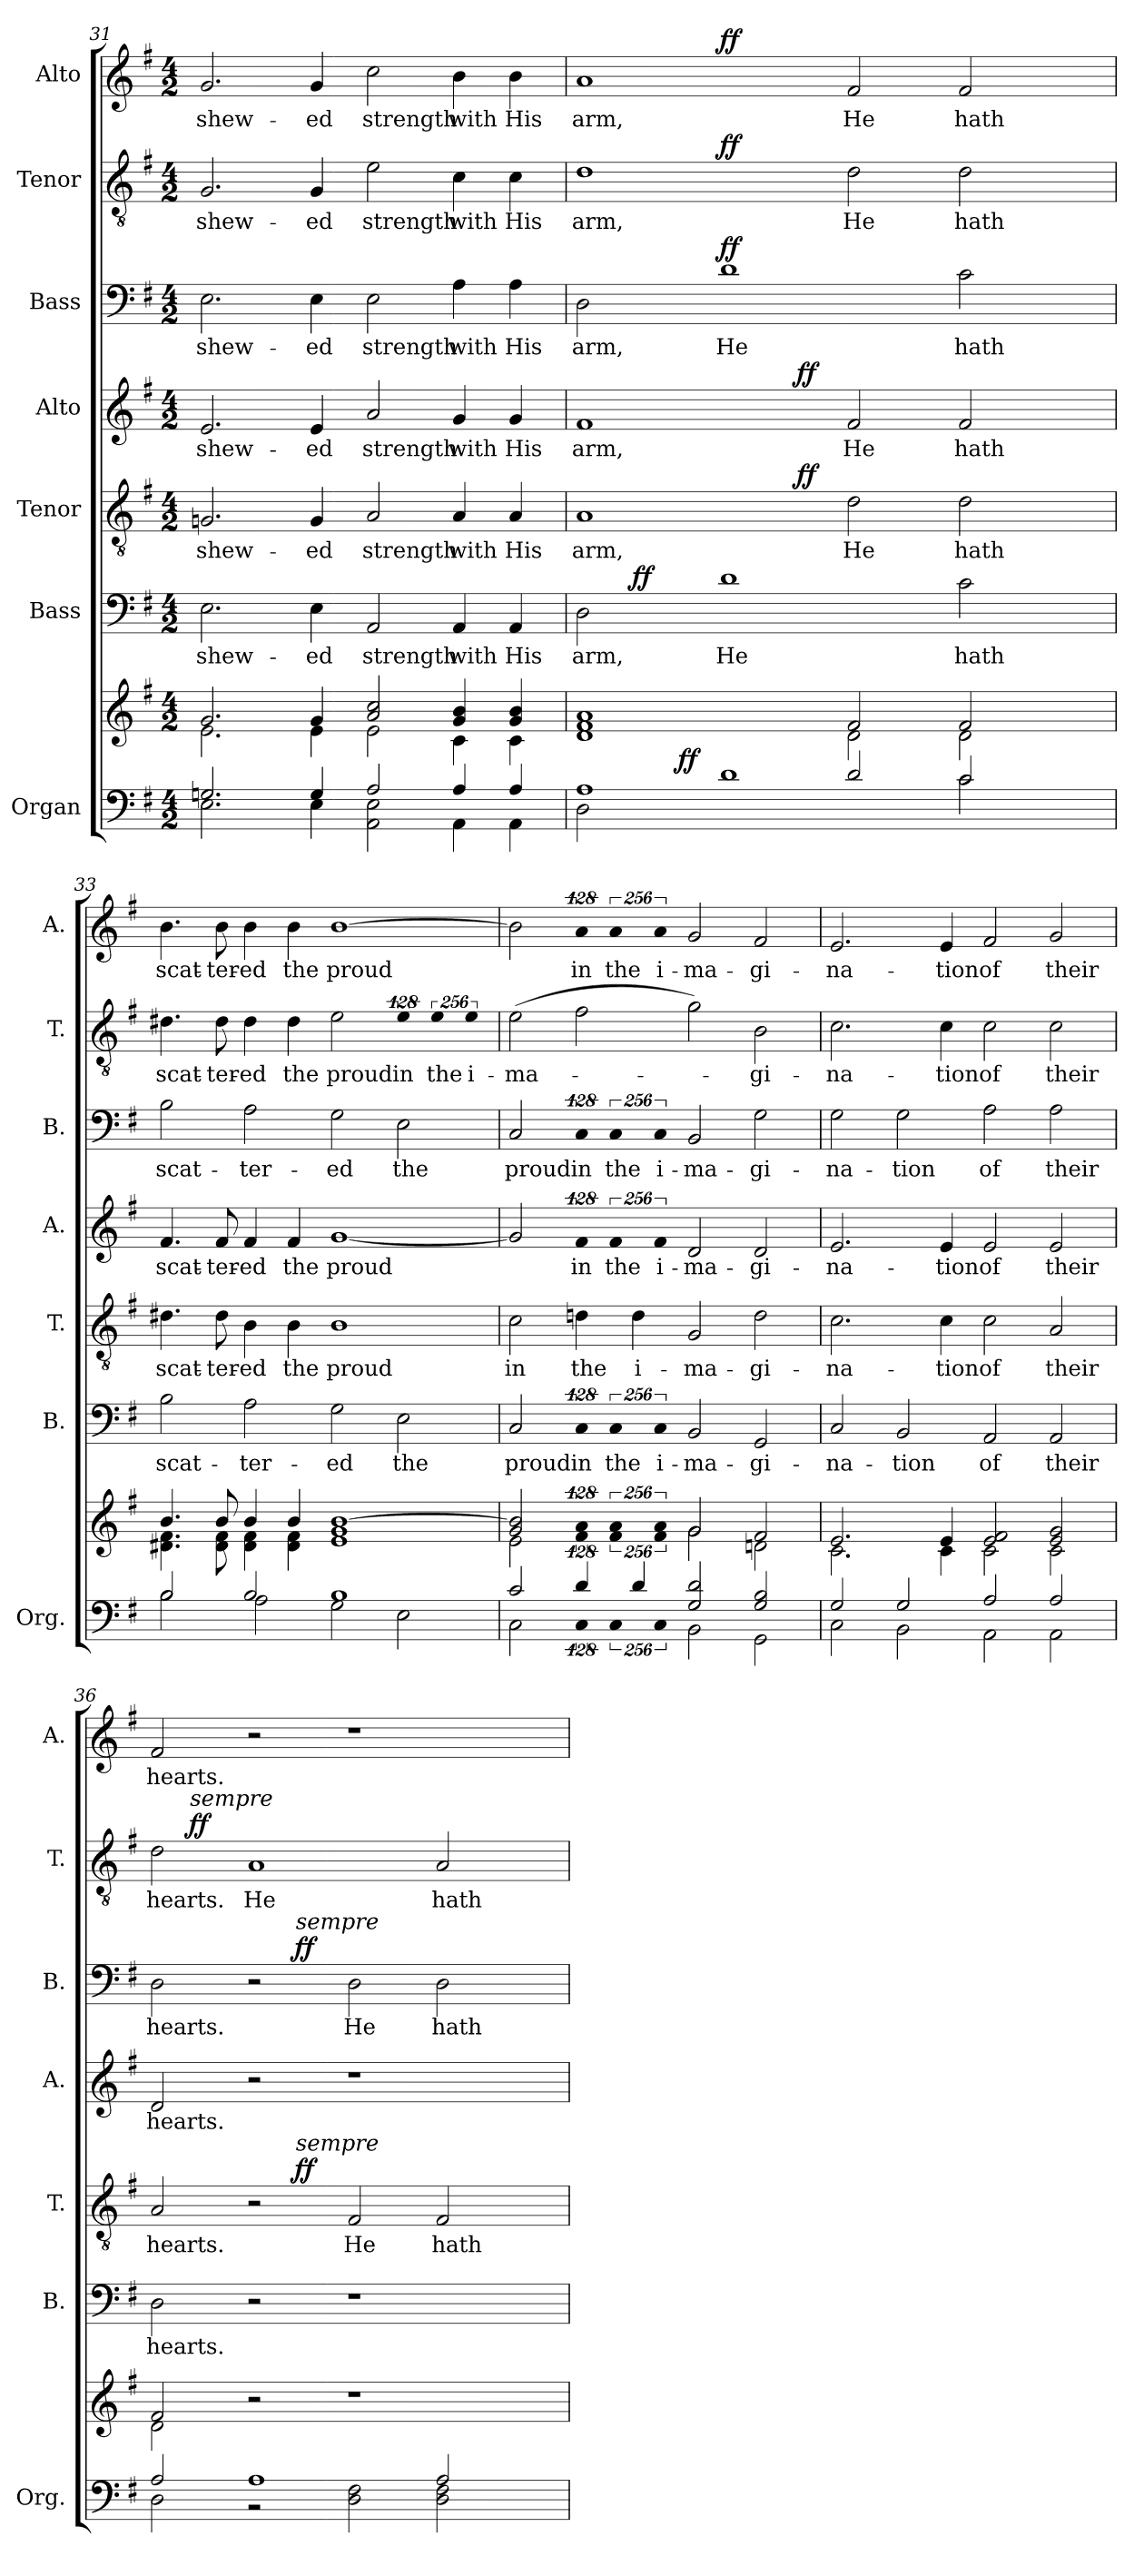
**kern	**kern	**dynam	**kern	**text	**dynam	**kern	**text	**dynam	**kern	**text	**dynam	**kern	**text	**dynam	**kern	**text	**dynam	**kern	**text	**dynam
*part7	*part7	*part7	*part6	*part6	*part6	*part5	*part5	*part5	*part4	*part4	*part4	*part3	*part3	*part3	*part2	*part2	*part2	*part1	*part1	*part1
*staff8	*staff7	*staff7/8	*staff6	*staff6	*staff6	*staff5	*staff5	*staff5	*staff4	*staff4	*staff4	*staff3	*staff3	*staff3	*staff2	*staff2	*staff2	*staff1	*staff1	*staff1
*I"Organ	*	*	*I"Bass	*	*	*I"Tenor	*	*	*I"Alto	*	*	*I"Bass	*	*	*I"Tenor	*	*	*I"Alto	*	*
*I'Org.	*	*	*I'B.	*	*	*I'T.	*	*	*I'A.	*	*	*I'B.	*	*	*I'T.	*	*	*I'A.	*	*
*clefF4	*clefG2	*	*clefF4	*	*	*clefGv2	*	*	*clefG2	*	*	*clefF4	*	*	*clefGv2	*	*	*clefG2	*	*
*	*	*	*	*	*	*ITrd7c12	*	*	*	*	*	*	*	*	*ITrd7c12	*	*	*	*	*
*k[f#]	*k[f#]	*	*k[f#]	*	*	*k[f#]	*	*	*k[f#]	*	*	*k[f#]	*	*	*k[f#]	*	*	*k[f#]	*	*
*G:	*G:	*	*G:	*	*	*G:	*	*	*G:	*	*	*G:	*	*	*G:	*	*	*G:	*	*
*M4/2	*M4/2	*	*M4/2	*	*	*M4/2	*	*	*M4/2	*	*	*M4/2	*	*	*M4/2	*	*	*M4/2	*	*
=31	=31	=31	=31	=31	=31	=31	=31	=31	=31	=31	=31	=31	=31	=31	=31	=31	=31	=31	=31	=31
*^	*^	*	*	*	*	*	*	*	*	*	*	*	*	*	*	*	*	*	*	*
!	!	!	!	!	!	!LO:LY:b:color=#000000	!	!	!	!	!	!	!	!	!	!	!	!	!	!	!	!
!	!	!	!	!	!	!	!	!	!LO:LY:b:color=#000000	!	!	!	!	!	!	!	!	!	!	!	!	!
!	!	!	!	!	!	!	!	!	!	!	!	!LO:LY:b:color=#000000	!	!	!	!	!	!	!	!	!	!
!	!	!	!	!	!	!	!	!	!	!	!	!	!	!	!LO:LY:b:color=#000000	!	!	!	!	!	!	!
!	!	!	!	!	!	!	!	!	!	!	!	!	!	!	!	!	!	!LO:LY:b:color=#000000	!	!	!	!
!	!	!	!	!	!	!	!	!	!	!	!	!	!	!	!	!	!	!	!	!	!LO:LY:b:color=#000000	!
2.Gni/	2.Ei\	2.gi/	2.ei\	.	2.Ei\	shew-	.	2.GGni/	shew-	.	2.ei/	shew-	.	2.Ei\	shew-	.	2.GGi/	shew-	.	2.gi/	shew-	.
!	!	!	!	!	!	!LO:LY:b:color=#000000	!	!	!	!	!	!	!	!	!	!	!	!	!	!	!	!
!	!	!	!	!	!	!	!	!	!LO:LY:b:color=#000000	!	!	!	!	!	!	!	!	!	!	!	!	!
!	!	!	!	!	!	!	!	!	!	!	!	!LO:LY:b:color=#000000	!	!	!	!	!	!	!	!	!	!
!	!	!	!	!	!	!	!	!	!	!	!	!	!	!	!LO:LY:b:color=#000000	!	!	!	!	!	!	!
!	!	!	!	!	!	!	!	!	!	!	!	!	!	!	!	!	!	!LO:LY:b:color=#000000	!	!	!	!
!	!	!	!	!	!	!	!	!	!	!	!	!	!	!	!	!	!	!	!	!	!LO:LY:b:color=#000000	!
4Gi/	4Ei\	4gi/	4ei\	.	4Ei\	-ed	.	4GGi/	-ed	.	4ei/	-ed	.	4Ei\	-ed	.	4GGi/	-ed	.	4gi/	-ed	.
!	!	!	!	!	!	!LO:LY:b:color=#000000	!	!	!	!	!	!	!	!	!	!	!	!	!	!	!	!
!	!	!	!	!	!	!	!	!	!LO:LY:b:color=#000000	!	!	!	!	!	!	!	!	!	!	!	!	!
!	!	!	!	!	!	!	!	!	!	!	!	!LO:LY:b:color=#000000	!	!	!	!	!	!	!	!	!	!
!	!	!	!	!	!	!	!	!	!	!	!	!	!	!	!LO:LY:b:color=#000000	!	!	!	!	!	!	!
!	!	!	!	!	!	!	!	!	!	!	!	!	!	!	!	!	!	!LO:LY:b:color=#000000	!	!	!	!
!	!	!	!	!	!	!	!	!	!	!	!	!	!	!	!	!	!	!	!	!	!LO:LY:b:color=#000000	!
2Ai/	2AAi\ 2Ei	2ai/ 2cci	2ei\	.	2AAi/	strength	.	2AAi/	strength	.	2ai/	strength	.	2Ei\	strength	.	2Ei\	strength	.	2cci\	strength	.
!	!	!	!	!	!	!LO:LY:b:color=#000000	!	!	!	!	!	!	!	!	!	!	!	!	!	!	!	!
!	!	!	!	!	!	!	!	!	!LO:LY:b:color=#000000	!	!	!	!	!	!	!	!	!	!	!	!	!
!	!	!	!	!	!	!	!	!	!	!	!	!LO:LY:b:color=#000000	!	!	!	!	!	!	!	!	!	!
!	!	!	!	!	!	!	!	!	!	!	!	!	!	!	!LO:LY:b:color=#000000	!	!	!	!	!	!	!
!	!	!	!	!	!	!	!	!	!	!	!	!	!	!	!	!	!	!LO:LY:b:color=#000000	!	!	!	!
!	!	!	!	!	!	!	!	!	!	!	!	!	!	!	!	!	!	!	!	!	!LO:LY:b:color=#000000	!
4Ai/	4AAi\	4gi/ 4bi	4ci\	.	4AAi/	with	.	4AAi/	with	.	4gi/	with	.	4Ai\	with	.	4Ci\	with	.	4bi\	with	.
!	!	!	!	!	!	!LO:LY:b:color=#000000	!	!	!	!	!	!	!	!	!	!	!	!	!	!	!	!
!	!	!	!	!	!	!	!	!	!LO:LY:b:color=#000000	!	!	!	!	!	!	!	!	!	!	!	!	!
!	!	!	!	!	!	!	!	!	!	!	!	!LO:LY:b:color=#000000	!	!	!	!	!	!	!	!	!	!
!	!	!	!	!	!	!	!	!	!	!	!	!	!	!	!LO:LY:b:color=#000000	!	!	!	!	!	!	!
!	!	!	!	!	!	!	!	!	!	!	!	!	!	!	!	!	!	!LO:LY:b:color=#000000	!	!	!	!
!	!	!	!	!	!	!	!	!	!	!	!	!	!	!	!	!	!	!	!	!	!LO:LY:b:color=#000000	!
4Ai/	4AAi\	4gi/ 4bi	4ci\	.	4AAi/	His	.	4AAi/	His	.	4gi/	His	.	4Ai\	His	.	4Ci\	His	.	4bi\	His	.
!!LO:LB:g=z
=32	=32	=32	=32	=32	=32	=32	=32	=32	=32	=32	=32	=32	=32	=32	=32	=32	=32	=32	=32	=32	=32	=32
!	!	!	!	!	!	!LO:LY:b:color=#000000	!	!	!	!	!	!	!	!	!	!	!	!	!	!	!	!
!	!	!	!	!	!	!	!	!	!LO:LY:b:color=#000000	!	!	!	!	!	!	!	!	!	!	!	!	!
!	!	!	!	!	!	!	!	!	!	!	!	!LO:LY:b:color=#000000	!	!	!	!	!	!	!	!	!	!
!	!	!	!	!	!	!	!	!	!	!	!	!	!	!	!LO:LY:b:color=#000000	!	!	!	!	!	!	!
!	!	!	!	!	!	!	!	!	!	!	!	!	!	!	!	!	!	!LO:LY:b:color=#000000	!	!	!	!
!	!	!	!	!	!	!	!	!	!	!	!	!	!	!	!	!	!	!	!	!	!LO:LY:b:color=#000000	!
*	*	*	*^	*	*^	*	*	*^	*	*	*^	*	*	*	*	*	*^	*	*	*^	*	*
1Ai	2Di\	1f#i 1ai	1di	4ryy	.	2Di\	4ryy	arm,	.	1AAi	2ryy	arm,	.	1f#i	2ryy	arm,	.	2Di\	arm,	.	1Di	2ryy	arm,	.	1ai	2ryy	arm,	.
.	.	.	.	16ryy	.	.	1..ryy	.	ff	.	.	.	.	.	.	.	.	.	.	.	.	.	.	.	.	.	.	.
.	.	.	.	32ryy	.	.	.	.	.	.	.	.	.	.	.	.	.	.	.	.	.	.	.	.	.	.	.	.
.	.	.	.	256ryy	.	.	.	.	.	.	.	.	.	.	.	.	.	.	.	.	.	.	.	.	.	.	.	.
.	.	.	.	1024ryy	.	.	.	.	.	.	.	.	.	.	.	.	.	.	.	.	.	.	.	.	.	.	.	.
.	.	.	.	1ryy	ff	.	.	.	.	.	.	.	.	.	.	.	.	.	.	.	.	.	.	.	.	.	.	.
!	!	!	!	!	!	!	!	!LO:LY:b:color=#000000	!	!	!	!	!	!	!	!	!	!	!	!	!	!	!	!	!	!	!	!
!	!	!	!	!	!	!	!	!	!	!	!	!	!	!	!	!	!	!	!LO:LY:b:color=#000000	!	!	!	!	!	!	!	!	!
.	1di	.	.	.	.	1di	.	He	.	.	4ryy	.	.	.	4ryy	.	.	1di	He	ff	.	1.ryy	.	ff	.	1.ryy	.	ff
.	.	.	.	.	.	.	.	.	.	.	32.ryy	.	.	.	32.ryy	.	.	.	.	.	.	.	.	.	.	.	.	.
.	.	.	.	.	.	.	.	.	.	.	1ryy	.	ff	.	1ryy	.	ff	.	.	.	.	.	.	.	.	.	.	.
!	!	!	!	!	!	!	!	!	!	!	!	!LO:LY:b:color=#000000	!	!	!	!	!	!	!	!	!	!	!	!	!	!	!	!
!	!	!	!	!	!	!	!	!	!	!	!	!	!	!	!	!LO:LY:b:color=#000000	!	!	!	!	!	!	!	!	!	!	!	!
!	!	!	!	!	!	!	!	!	!	!	!	!	!	!	!	!	!	!	!	!	!	!	!LO:LY:b:color=#000000	!	!	!	!	!
!	!	!	!	!	!	!	!	!	!	!	!	!	!	!	!	!	!	!	!	!	!	!	!	!	!	!	!LO:LY:b:color=#000000	!
2di/	.	2f#i/	2di\	.	.	.	.	.	.	2Di\	.	He	.	2f#i/	.	He	.	.	.	.	2Di\	.	He	.	2f#i/	.	He	.
.	.	.	.	2ryy	.	.	.	.	.	.	.	.	.	.	.	.	.	.	.	.	.	.	.	.	.	.	.	.
!	!	!	!	!	!	!	!	!LO:LY:b:color=#000000	!	!	!	!	!	!	!	!	!	!	!	!	!	!	!	!	!	!	!	!
!	!	!	!	!	!	!	!	!	!	!	!	!LO:LY:b:color=#000000	!	!	!	!	!	!	!	!	!	!	!	!	!	!	!	!
!	!	!	!	!	!	!	!	!	!	!	!	!	!	!	!	!LO:LY:b:color=#000000	!	!	!	!	!	!	!	!	!	!	!	!
!	!	!	!	!	!	!	!	!	!	!	!	!	!	!	!	!	!	!	!LO:LY:b:color=#000000	!	!	!	!	!	!	!	!	!
!	!	!	!	!	!	!	!	!	!	!	!	!	!	!	!	!	!	!	!	!	!	!	!LO:LY:b:color=#000000	!	!	!	!	!
!	!	!	!	!	!	!	!	!	!	!	!	!	!	!	!	!	!	!	!	!	!	!	!	!	!	!	!LO:LY:b:color=#000000	!
2ci/	2ci\	2f#i/	2di\	.	.	2ci\	.	hath	.	2Di\	.	hath	.	2f#i/	.	hath	.	2ci\	hath	.	2Di\	.	hath	.	2f#i/	.	hath	.
.	.	.	.	.	.	.	.	.	.	.	8ryy	.	.	.	8ryy	.	.	.	.	.	.	.	.	.	.	.	.	.
.	.	.	.	8ryy	.	.	.	.	.	.	.	.	.	.	.	.	.	.	.	.	.	.	.	.	.	.	.	.
.	.	.	.	.	.	.	.	.	.	.	16ryy	.	.	.	16ryy	.	.	.	.	.	.	.	.	.	.	.	.	.
.	.	.	.	64ryy	.	.	.	.	.	.	.	.	.	.	.	.	.	.	.	.	.	.	.	.	.	.	.	.
.	.	.	.	.	.	.	.	.	.	.	64ryy	.	.	.	64ryy	.	.	.	.	.	.	.	.	.	.	.	.	.
.	.	.	.	128ryy	.	.	.	.	.	.	.	.	.	.	.	.	.	.	.	.	.	.	.	.	.	.	.	.
.	.	.	.	512.ryy	.	.	.	.	.	.	.	.	.	.	.	.	.	.	.	.	.	.	.	.	.	.	.	.
*	*	*	*v	*v	*	*	*	*	*	*v	*v	*	*	*v	*v	*	*	*	*	*	*v	*v	*	*	*v	*v	*	*
*	*	*	*	*	*v	*v	*	*	*	*	*	*	*	*	*	*	*	*	*	*	*	*	*
=33	=33	=33	=33	=33	=33	=33	=33	=33	=33	=33	=33	=33	=33	=33	=33	=33	=33	=33	=33	=33	=33	=33
*	*	*	*^	*	*^	*	*	*^	*	*	*^	*	*	*	*	*	*^	*	*	*^	*	*
!	!	!	!	!	!	!	!	!LO:LY:b:color=#000000	!	!	!	!	!	!	!	!	!	!	!	!	!	!	!	!	!	!	!	!
*	*	*	*v	*v	*	*	*	*	*	*v	*v	*	*	*v	*v	*	*	*	*	*	*v	*v	*	*	*v	*v	*	*
*	*	*	*	*	*v	*v	*	*	*	*	*	*	*	*	*	*	*	*	*	*	*	*	*
*	*	*	*^	*	*^	*	*	*^	*	*	*^	*	*	*	*	*	*^	*	*	*^	*	*
!	!	!	!	!	!	!	!	!	!	!	!	!LO:LY:b:color=#000000	!	!	!	!	!	!	!	!	!	!	!	!	!	!	!	!
*	*	*	*v	*v	*	*	*	*	*	*v	*v	*	*	*v	*v	*	*	*	*	*	*v	*v	*	*	*v	*v	*	*
*	*	*	*	*	*v	*v	*	*	*	*	*	*	*	*	*	*	*	*	*	*	*	*	*
*	*	*	*^	*	*^	*	*	*^	*	*	*^	*	*	*	*	*	*^	*	*	*^	*	*
!	!	!	!	!	!	!	!	!	!	!	!	!	!	!	!	!LO:LY:b:color=#000000	!	!	!	!	!	!	!	!	!	!	!	!
*	*	*	*v	*v	*	*	*	*	*	*v	*v	*	*	*v	*v	*	*	*	*	*	*v	*v	*	*	*v	*v	*	*
*	*	*	*	*	*v	*v	*	*	*	*	*	*	*	*	*	*	*	*	*	*	*	*	*
*	*	*	*^	*	*^	*	*	*^	*	*	*^	*	*	*	*	*	*^	*	*	*^	*	*
!	!	!	!	!	!	!	!	!	!	!	!	!	!	!	!	!	!	!	!LO:LY:b:color=#000000	!	!	!	!	!	!	!	!	!
*	*	*	*v	*v	*	*	*	*	*	*v	*v	*	*	*v	*v	*	*	*	*	*	*v	*v	*	*	*v	*v	*	*
*	*	*	*	*	*v	*v	*	*	*	*	*	*	*	*	*	*	*	*	*	*	*	*	*
*	*	*	*^	*	*^	*	*	*^	*	*	*^	*	*	*	*	*	*^	*	*	*^	*	*
!	!	!	!	!	!	!	!	!	!	!	!	!	!	!	!	!	!	!	!	!	!	!	!LO:LY:b:color=#000000	!	!	!	!	!
*	*	*	*v	*v	*	*	*	*	*	*v	*v	*	*	*v	*v	*	*	*	*	*	*v	*v	*	*	*v	*v	*	*
*	*	*	*	*	*v	*v	*	*	*	*	*	*	*	*	*	*	*	*	*	*	*	*	*
*	*	*	*^	*	*^	*	*	*^	*	*	*^	*	*	*	*	*	*^	*	*	*^	*	*
!	!	!	!	!	!	!	!	!	!	!	!	!	!	!	!	!	!	!	!	!	!	!	!	!	!	!	!LO:LY:b:color=#000000	!
*	*	*	*v	*v	*	*	*	*	*	*v	*v	*	*	*v	*v	*	*	*	*	*	*v	*v	*	*	*v	*v	*	*
*	*	*	*	*	*v	*v	*	*	*	*	*	*	*	*	*	*	*	*	*	*	*	*	*
2Bi/	2Bi\	4.bi/	4.d#Xi\ 4.f#i	.	2Bi\	scat-	.	4.D#Xi\	scat-	.	4.f#i/	scat-	.	2Bi\	scat-	.	4.D#Xi\	scat-	.	4.bi\	scat-	.
!	!	!	!	!	!	!	!	!	!LO:LY:b:color=#000000	!	!	!	!	!	!	!	!	!	!	!	!	!
!	!	!	!	!	!	!	!	!	!	!	!	!LO:LY:b:color=#000000	!	!	!	!	!	!	!	!	!	!
!	!	!	!	!	!	!	!	!	!	!	!	!	!	!	!	!	!	!LO:LY:b:color=#000000	!	!	!	!
!	!	!	!	!	!	!	!	!	!	!	!	!	!	!	!	!	!	!	!	!	!LO:LY:b:color=#000000	!
.	.	8bi/	8d#i\ 8f#i	.	.	.	.	8D#i\	-ter-	.	8f#i/	-ter-	.	.	.	.	8D#i\	-ter-	.	8bi\	-ter-	.
!	!	!	!	!	!	!LO:LY:b:color=#000000	!	!	!	!	!	!	!	!	!	!	!	!	!	!	!	!
!	!	!	!	!	!	!	!	!	!LO:LY:b:color=#000000	!	!	!	!	!	!	!	!	!	!	!	!	!
!	!	!	!	!	!	!	!	!	!	!	!	!LO:LY:b:color=#000000	!	!	!	!	!	!	!	!	!	!
!	!	!	!	!	!	!	!	!	!	!	!	!	!	!	!LO:LY:b:color=#000000	!	!	!	!	!	!	!
!	!	!	!	!	!	!	!	!	!	!	!	!	!	!	!	!	!	!LO:LY:b:color=#000000	!	!	!	!
!	!	!	!	!	!	!	!	!	!	!	!	!	!	!	!	!	!	!	!	!	!LO:LY:b:color=#000000	!
2Bi/	2Ai\	4bi/	4d#i\ 4f#i	.	2Ai\	-ter-	.	4BBi\	-ed	.	4f#i/	-ed	.	2Ai\	-ter-	.	4D#i\	-ed	.	4bi\	-ed	.
!	!	!	!	!	!	!	!	!	!LO:LY:b:color=#000000	!	!	!	!	!	!	!	!	!	!	!	!	!
!	!	!	!	!	!	!	!	!	!	!	!	!LO:LY:b:color=#000000	!	!	!	!	!	!	!	!	!	!
!	!	!	!	!	!	!	!	!	!	!	!	!	!	!	!	!	!	!LO:LY:b:color=#000000	!	!	!	!
!	!	!	!	!	!	!	!	!	!	!	!	!	!	!	!	!	!	!	!	!	!LO:LY:b:color=#000000	!
.	.	4bi/	4d#i\ 4f#i	.	.	.	.	4BBi\	the	.	4f#i/	the	.	.	.	.	4D#i\	the	.	4bi\	the	.
!	!	!	!	!	!	!LO:LY:b:color=#000000	!	!	!	!	!	!	!	!	!	!	!	!	!	!	!	!
!	!	!	!	!	!	!	!	!	!LO:LY:b:color=#000000	!	!	!	!	!	!	!	!	!	!	!	!	!
!	!	!	!	!	!	!	!	!	!	!	!	!LO:LY:b:color=#000000	!	!	!	!	!	!	!	!	!	!
!	!	!	!	!	!	!	!	!	!	!	!	!	!	!	!LO:LY:b:color=#000000	!	!	!	!	!	!	!
!	!	!	!	!	!	!	!	!	!	!	!	!	!	!	!	!	!	!LO:LY:b:color=#000000	!	!	!	!
!	!	!	!	!	!	!	!	!	!	!	!	!	!	!	!	!	!	!	!	!	!LO:LY:b:color=#000000	!
1Bi	2Gi\	1gi [1bi	1ei	.	2Gi\	-ed	.	1BBi	proud	.	[1gi	proud	.	2Gi\	-ed	.	2Ei\	proud	.	[1bi	proud	.
!	!	!	!	!	!	!LO:LY:b:color=#000000	!	!	!	!	!	!	!	!	!	!	!	!	!	!	!	!
!	!	!	!	!	!	!	!	!	!	!	!	!	!	!	!LO:LY:b:color=#000000	!	!LO:N:vis=4	!	!	!	!	!
!	!	!	!	!	!	!	!	!	!	!	!	!	!	!	!	!	!	!LO:LY:b:color=#000000	!	!	!	!
.	2Ei\	.	.	.	2Ei\	the	.	.	.	.	.	.	.	2Ei\	the	.	512%85Ei\	in	.	.	.	.
!	!	!	!	!	!	!	!	!	!	!	!	!	!	!	!	!	!LO:N:vis=4	!	!	!	!	!
!	!	!	!	!	!	!	!	!	!	!	!	!	!	!	!	!	!	!LO:LY:b:color=#000000	!	!	!	!
.	.	.	.	.	.	.	.	.	.	.	.	.	.	.	.	.	1024%171Ei\	the	.	.	.	.
!	!	!	!	!	!	!	!	!	!	!	!	!	!	!	!	!	!LO:N:vis=4	!	!	!	!	!
!	!	!	!	!	!	!	!	!	!	!	!	!	!	!	!	!	!	!LO:LY:b:color=#000000	!	!	!	!
.	.	.	.	.	.	.	.	.	.	.	.	.	.	.	.	.	1024%171Ei\	i-	.	.	.	.
=34	=34	=34	=34	=34	=34	=34	=34	=34	=34	=34	=34	=34	=34	=34	=34	=34	=34	=34	=34	=34	=34	=34
!	!	!	!	!	!	!LO:LY:b:color=#000000	!	!	!	!	!	!	!	!	!	!	!	!	!	!	!	!
!	!	!	!	!	!	!	!	!	!LO:LY:b:color=#000000	!	!	!	!	!	!	!	!	!	!	!	!	!
!	!	!	!	!	!	!	!	!	!	!	!	!	!	!	!LO:LY:b:color=#000000	!	!	!	!	!	!	!
!	!	!	!	!	!	!	!	!	!	!	!	!	!	!	!	!	!	!LO:LY:b:color=#000000	!	!	!	!
2ci/	2Ci\	2gi/ 2bi]	2ei\	.	2Ci/	proud	.	2Ci\	in	.	2gi/]	.	.	2Ci/	proud	.	(2Ei\	-ma-	.	2bi\]	.	.
!	!LO:N:vis=4	!LO:N:vis=4	!LO:N:vis=4	!	!LO:N:vis=4	!	!	!	!	!	!	!	!	!	!	!	!	!	!	!	!	!
!	!	!	!	!	!	!LO:LY:b:color=#000000	!	!	!	!	!	!	!	!	!	!	!	!	!	!	!	!
!	!	!	!	!	!	!	!	!	!LO:LY:b:color=#000000	!	!LO:N:vis=4	!	!	!	!	!	!	!	!	!	!	!
!	!	!	!	!	!	!	!	!	!	!	!	!LO:LY:b:color=#000000	!	!LO:N:vis=4	!	!	!	!	!	!	!	!
!	!	!	!	!	!	!	!	!	!	!	!	!	!	!	!LO:LY:b:color=#000000	!	!	!	!	!LO:N:vis=4	!	!
!	!	!	!	!	!	!	!	!	!	!	!	!	!	!	!	!	!	!	!	!	!LO:LY:b:color=#000000	!
4di/	512%85Ci\	512%85ai/	512%85f#i\	.	512%85Ci/	in	.	4Dni\	the	.	512%85f#i/	in	.	512%85Ci/	in	.	2F#i\	.	.	512%85ai/	in	.
!	!LO:N:vis=4	!LO:N:vis=4	!LO:N:vis=4	!	!LO:N:vis=4	!	!	!	!	!	!	!	!	!	!	!	!	!	!	!	!	!
!	!	!	!	!	!	!LO:LY:b:color=#000000	!	!	!	!	!LO:N:vis=4	!	!	!	!	!	!	!	!	!	!	!
!	!	!	!	!	!	!	!	!	!	!	!	!LO:LY:b:color=#000000	!	!LO:N:vis=4	!	!	!	!	!	!	!	!
!	!	!	!	!	!	!	!	!	!	!	!	!	!	!	!LO:LY:b:color=#000000	!	!	!	!	!LO:N:vis=4	!	!
!	!	!	!	!	!	!	!	!	!	!	!	!	!	!	!	!	!	!	!	!	!LO:LY:b:color=#000000	!
.	1024%171Ci\	1024%171ai/	1024%171f#i\	.	1024%171Ci/	the	.	.	.	.	1024%171f#i/	the	.	1024%171Ci/	the	.	.	.	.	1024%171ai/	the	.
!	!	!	!	!	!	!	!	!	!LO:LY:b:color=#000000	!	!	!	!	!	!	!	!	!	!	!	!	!
4di/	.	.	.	.	.	.	.	4Di\	i-	.	.	.	.	.	.	.	.	.	.	.	.	.
!	!LO:N:vis=4	!LO:N:vis=4	!LO:N:vis=4	!	!LO:N:vis=4	!	!	!	!	!	!	!	!	!	!	!	!	!	!	!	!	!
!	!	!	!	!	!	!LO:LY:b:color=#000000	!	!	!	!	!LO:N:vis=4	!	!	!	!	!	!	!	!	!	!	!
!	!	!	!	!	!	!	!	!	!	!	!	!LO:LY:b:color=#000000	!	!LO:N:vis=4	!	!	!	!	!	!	!	!
!	!	!	!	!	!	!	!	!	!	!	!	!	!	!	!LO:LY:b:color=#000000	!	!	!	!	!LO:N:vis=4	!	!
!	!	!	!	!	!	!	!	!	!	!	!	!	!	!	!	!	!	!	!	!	!LO:LY:b:color=#000000	!
.	1024%171Ci\	1024%171ai/	1024%171f#i\	.	1024%171Ci/	i-	.	.	.	.	1024%171f#i/	i-	.	1024%171Ci/	i-	.	.	.	.	1024%171ai/	i-	.
!	!	!	!	!	!	!LO:LY:b:color=#000000	!	!	!	!	!	!	!	!	!	!	!	!	!	!	!	!
!	!	!	!	!	!	!	!	!	!LO:LY:b:color=#000000	!	!	!	!	!	!	!	!	!	!	!	!	!
!	!	!	!	!	!	!	!	!	!	!	!	!LO:LY:b:color=#000000	!	!	!	!	!	!	!	!	!	!
!	!	!	!	!	!	!	!	!	!	!	!	!	!	!	!LO:LY:b:color=#000000	!	!	!	!	!	!	!
!	!	!	!	!	!	!	!	!	!	!	!	!	!	!	!	!	!	!	!	!	!LO:LY:b:color=#000000	!
2Gi/ 2di	2BBi\	2gi/	2gi\	.	2BBi/	-ma-	.	2GGi/	-ma-	.	2di/	-ma-	.	2BBi/	-ma-	.	2Gi\)	.	.	2gi/	-ma-	.
!	!	!	!	!	!	!LO:LY:b:color=#000000	!	!	!	!	!	!	!	!	!	!	!	!	!	!	!	!
!	!	!	!	!	!	!	!	!	!LO:LY:b:color=#000000	!	!	!	!	!	!	!	!	!	!	!	!	!
!	!	!	!	!	!	!	!	!	!	!	!	!LO:LY:b:color=#000000	!	!	!	!	!	!	!	!	!	!
!	!	!	!	!	!	!	!	!	!	!	!	!	!	!	!LO:LY:b:color=#000000	!	!	!	!	!	!	!
!	!	!	!	!	!	!	!	!	!	!	!	!	!	!	!	!	!	!LO:LY:b:color=#000000	!	!	!	!
!	!	!	!	!	!	!	!	!	!	!	!	!	!	!	!	!	!	!	!	!	!LO:LY:b:color=#000000	!
2Gi/ 2Bi	2GGi\	2f#i/	2dni\	.	2GGi/	-gi-	.	2Di\	-gi-	.	2di/	-gi-	.	2Gi\	-gi-	.	2BBi\	-gi-	.	2f#i/	-gi-	.
=35	=35	=35	=35	=35	=35	=35	=35	=35	=35	=35	=35	=35	=35	=35	=35	=35	=35	=35	=35	=35	=35	=35
!	!	!	!	!	!	!LO:LY:b:color=#000000	!	!	!	!	!	!	!	!	!	!	!	!	!	!	!	!
!	!	!	!	!	!	!	!	!	!LO:LY:b:color=#000000	!	!	!	!	!	!	!	!	!	!	!	!	!
!	!	!	!	!	!	!	!	!	!	!	!	!LO:LY:b:color=#000000	!	!	!	!	!	!	!	!	!	!
!	!	!	!	!	!	!	!	!	!	!	!	!	!	!	!LO:LY:b:color=#000000	!	!	!	!	!	!	!
!	!	!	!	!	!	!	!	!	!	!	!	!	!	!	!	!	!	!LO:LY:b:color=#000000	!	!	!	!
!	!	!	!	!	!	!	!	!	!	!	!	!	!	!	!	!	!	!	!	!	!LO:LY:b:color=#000000	!
2Gi/	2Ci\	2.ei/	2.ci\	.	2Ci/	-na-	.	2.Ci\	-na-	.	2.ei/	-na-	.	2Gi\	-na-	.	2.Ci\	-na-	.	2.ei/	-na-	.
!	!	!	!	!	!	!LO:LY:b:color=#000000	!	!	!	!	!	!	!	!	!	!	!	!	!	!	!	!
!	!	!	!	!	!	!	!	!	!	!	!	!	!	!	!LO:LY:b:color=#000000	!	!	!	!	!	!	!
2Gi/	2BBi\	.	.	.	2BBi/	-tion	.	.	.	.	.	.	.	2Gi\	-tion	.	.	.	.	.	.	.
!	!	!	!	!	!	!	!	!	!LO:LY:b:color=#000000	!	!	!	!	!	!	!	!	!	!	!	!	!
!	!	!	!	!	!	!	!	!	!	!	!	!LO:LY:b:color=#000000	!	!	!	!	!	!	!	!	!	!
!	!	!	!	!	!	!	!	!	!	!	!	!	!	!	!	!	!	!LO:LY:b:color=#000000	!	!	!	!
!	!	!	!	!	!	!	!	!	!	!	!	!	!	!	!	!	!	!	!	!	!LO:LY:b:color=#000000	!
.	.	4ei/	4ci\	.	.	.	.	4Ci\	-tion	.	4ei/	-tion	.	.	.	.	4Ci\	-tion	.	4ei/	-tion	.
!	!	!	!	!	!	!LO:LY:b:color=#000000	!	!	!	!	!	!	!	!	!	!	!	!	!	!	!	!
!	!	!	!	!	!	!	!	!	!LO:LY:b:color=#000000	!	!	!	!	!	!	!	!	!	!	!	!	!
!	!	!	!	!	!	!	!	!	!	!	!	!LO:LY:b:color=#000000	!	!	!	!	!	!	!	!	!	!
!	!	!	!	!	!	!	!	!	!	!	!	!	!	!	!LO:LY:b:color=#000000	!	!	!	!	!	!	!
!	!	!	!	!	!	!	!	!	!	!	!	!	!	!	!	!	!	!LO:LY:b:color=#000000	!	!	!	!
!	!	!	!	!	!	!	!	!	!	!	!	!	!	!	!	!	!	!	!	!	!LO:LY:b:color=#000000	!
2Ai/	2AAi\	2ei/ 2f#i	2ci\	.	2AAi/	of	.	2Ci\	of	.	2ei/	of	.	2Ai\	of	.	2Ci\	of	.	2f#i/	of	.
!	!	!	!	!	!	!LO:LY:b:color=#000000	!	!	!	!	!	!	!	!	!	!	!	!	!	!	!	!
!	!	!	!	!	!	!	!	!	!LO:LY:b:color=#000000	!	!	!	!	!	!	!	!	!	!	!	!	!
!	!	!	!	!	!	!	!	!	!	!	!	!LO:LY:b:color=#000000	!	!	!	!	!	!	!	!	!	!
!	!	!	!	!	!	!	!	!	!	!	!	!	!	!	!LO:LY:b:color=#000000	!	!	!	!	!	!	!
!	!	!	!	!	!	!	!	!	!	!	!	!	!	!	!	!	!	!LO:LY:b:color=#000000	!	!	!	!
!	!	!	!	!	!	!	!	!	!	!	!	!	!	!	!	!	!	!	!	!	!LO:LY:b:color=#000000	!
2Ai/	2AAi\	2ei/ 2gi	2ci\	.	2AAi/	their	.	2AAi/	their	.	2ei/	their	.	2Ai\	their	.	2Ci\	their	.	2gi/	their	.
!!LO:PB:g=z
=36	=36	=36	=36	=36	=36	=36	=36	=36	=36	=36	=36	=36	=36	=36	=36	=36	=36	=36	=36	=36	=36	=36
!	!	!	!	!	!	!LO:LY:b:color=#000000	!	!	!	!	!	!	!	!	!	!	!	!	!	!	!	!
!	!	!	!	!	!	!	!	!	!LO:LY:b:color=#000000	!	!	!	!	!	!	!	!	!	!	!	!	!
!	!	!	!	!	!	!	!	!	!	!	!	!LO:LY:b:color=#000000	!	!	!	!	!	!	!	!	!	!
!	!	!	!	!	!	!	!	!	!	!	!	!	!	!	!LO:LY:b:color=#000000	!	!	!	!	!	!	!
!	!	!	!	!	!	!	!	!	!	!	!	!	!	!	!	!	!	!LO:LY:b:color=#000000	!	!	!	!
!	!	!	!	!	!	!	!	!	!	!	!	!	!	!	!	!	!	!	!	!	!LO:LY:b:color=#000000	!
*	*	*	*	*	*	*	*	*^	*	*	*	*	*	*^	*	*	*^	*	*	*	*	*
2Ai/	2Di\	2f#i/	2di\	.	2Di\	hearts.	.	2AAi/	2ryy	hearts.	.	2di/	hearts.	.	2Di\	2ryy	hearts.	.	2Di\	16ryy	hearts.	.	2f#i/	hearts.	.
.	.	.	.	.	.	.	.	.	.	.	.	.	.	.	.	.	.	.	.	32...ryy	.	.	.	.	.
!	!	!	!	!	!	!	!	!	!	!	!	!	!	!	!	!	!	!	!	!LO:TX:a:i:t=sempre	!	!	!	!	!
.	.	.	.	.	.	.	.	.	.	.	.	.	.	.	.	.	.	.	.	1ryy	.	ff	.	.	.
!	!	!	!	!	!	!	!	!	!	!	!	!	!	!	!	!	!	!	!	!	!LO:LY:b:color=#000000	!	!	!	!
1Ai	2r	2r	2ryy	.	2r	.	.	2r	8ryy	.	.	2r	.	.	2r	8ryy	.	.	1AAi	.	He	.	2r	.	.
.	.	.	.	.	.	.	.	.	32..ryy	.	.	.	.	.	.	32..ryy	.	.	.	.	.	.	.	.	.
!	!	!	!	!	!	!	!	!	!	!	!	!	!	!	!	!LO:TX:a:i:t=sempre	!	!	!	!	!	!	!	!	!
!	!	!	!	!	!	!	!	!	!LO:TX:a:i:t=sempre	!	!	!	!	!	!	!	!	!	!	!	!	!	!	!	!
.	.	.	.	.	.	.	.	.	1ryy	.	ff	.	.	.	.	1ryy	.	ff	.	.	.	.	.	.	.
!	!	!	!	!	!	!	!	!	!	!LO:LY:b:color=#000000	!	!	!	!	!	!	!	!	!	!	!	!	!	!	!
!	!	!	!	!	!	!	!	!	!	!	!	!	!	!	!	!	!LO:LY:b:color=#000000	!	!	!	!	!	!	!	!
.	2Di\ 2F#i	1r	1ryy	.	1r	.	.	2FF#i/	.	He	.	1r	.	.	2Di\	.	He	.	.	.	.	.	1r	.	.
.	.	.	.	.	.	.	.	.	.	.	.	.	.	.	.	.	.	.	.	2ryy	.	.	.	.	.
!	!	!	!	!	!	!	!	!	!	!LO:LY:b:color=#000000	!	!	!	!	!	!	!	!	!	!	!	!	!	!	!
!	!	!	!	!	!	!	!	!	!	!	!	!	!	!	!	!	!LO:LY:b:color=#000000	!	!	!	!	!	!	!	!
!	!	!	!	!	!	!	!	!	!	!	!	!	!	!	!	!	!	!	!	!	!LO:LY:b:color=#000000	!	!	!	!
2Ai/	2Di\ 2F#i	.	.	.	.	.	.	2FF#i/	.	hath	.	.	.	.	2Di\	.	hath	.	2AAi/	.	hath	.	.	.	.
.	.	.	.	.	.	.	.	.	.	.	.	.	.	.	.	.	.	.	.	4ryy	.	.	.	.	.
.	.	.	.	.	.	.	.	.	4ryy	.	.	.	.	.	.	4ryy	.	.	.	.	.	.	.	.	.
.	.	.	.	.	.	.	.	.	.	.	.	.	.	.	.	.	.	.	.	8ryy	.	.	.	.	.
.	.	.	.	.	.	.	.	.	16ryy	.	.	.	.	.	.	16ryy	.	.	.	.	.	.	.	.	.
.	.	.	.	.	.	.	.	.	128ryy	.	.	.	.	.	.	128ryy	.	.	.	.	.	.	.	.	.
.	.	.	.	.	.	.	.	.	.	.	.	.	.	.	.	.	.	.	.	256ryy	.	.	.	.	.
*v	*v	*	*	*	*	*	*	*v	*v	*	*	*	*	*	*v	*v	*	*	*v	*v	*	*	*	*	*
*	*v	*v	*	*	*	*	*	*	*	*	*	*	*	*	*	*	*	*	*	*	*
=	=	=	=	=	=	=	=	=	=	=	=	=	=	=	=	=	=	=	=	=
*-	*-	*-	*-	*-	*-	*-	*-	*-	*-	*-	*-	*-	*-	*-	*-	*-	*-	*-	*-	*-
